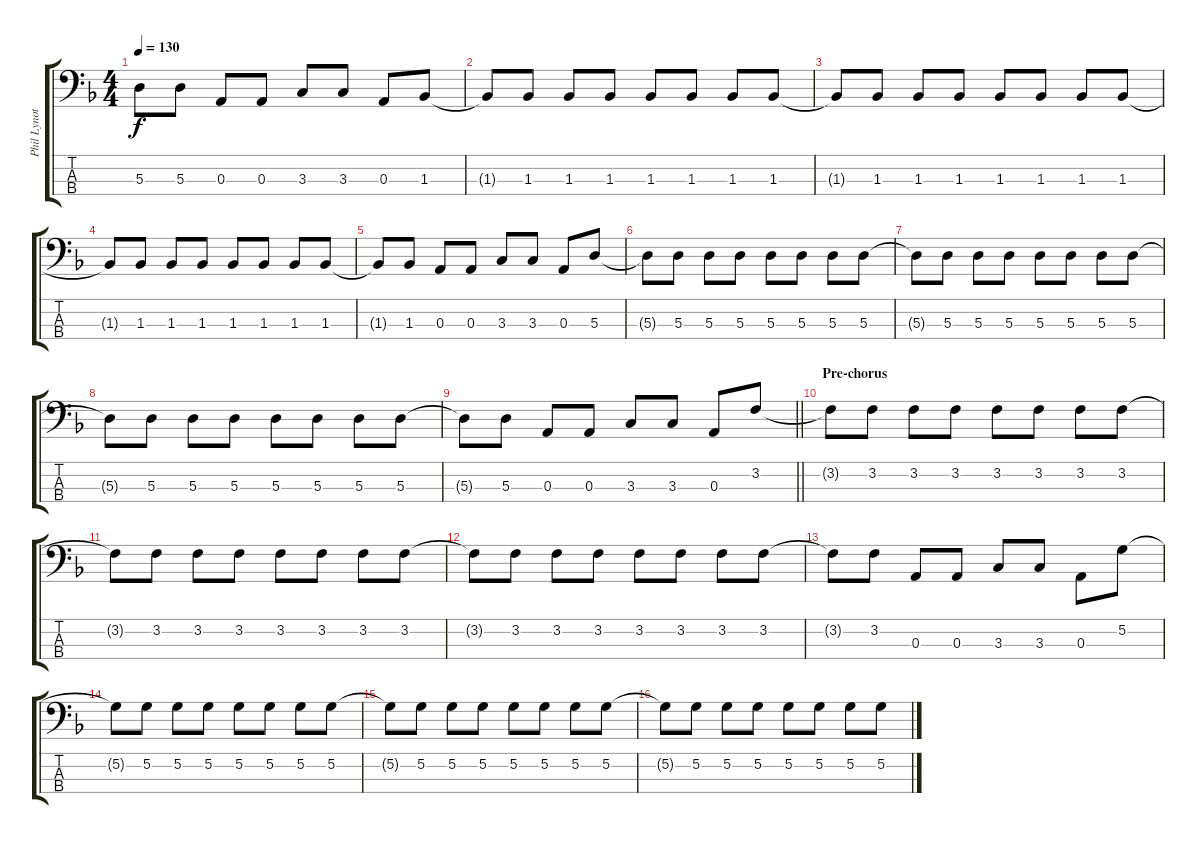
\track ("Phil Lynott" "Phil Lynot") {instrument electricbasspick}
\staff {score tabs}
\tuning (G2 D2 A1 E1) {hide}
\ts (4 4)
\tempo 130
\clef f4
\ks dminor
5.3{t}.8{dy f} 5.3.8 0.3.8 0.3.8 3.3.8 3.3.8 0.3.8 1.3.8 |
1.3{t}.8 1.3.8 1.3.8 1.3.8 1.3.8 1.3.8 1.3.8 1.3.8 |
1.3{t}.8 1.3.8 1.3.8 1.3.8 1.3.8 1.3.8 1.3.8 1.3.8 |
1.3{t}.8 1.3.8 1.3.8 1.3.8 1.3.8 1.3.8 1.3.8 1.3.8 |
1.3{t}.8 1.3.8 0.3.8 0.3.8 3.3.8 3.3.8 0.3.8 5.3.8 |
5.3{t}.8 5.3.8 5.3.8 5.3.8 5.3.8 5.3.8 5.3.8 5.3.8 |
5.3{t}.8 5.3.8 5.3.8 5.3.8 5.3.8 5.3.8 5.3.8 5.3.8 |
5.3{t}.8 5.3.8 5.3.8 5.3.8 5.3.8 5.3.8 5.3.8 5.3.8 |
\barLineRight lightlight
5.3{t}.8 5.3.8 0.3.8 0.3.8 3.3.8 3.3.8 0.3.8 3.2.8 |
\section ("" "Pre-chorus")
3.2{t}.8 3.2.8 3.2.8 3.2.8 3.2.8 3.2.8 3.2.8 3.2.8 |
3.2{t}.8 3.2.8 3.2.8 3.2.8 3.2.8 3.2.8 3.2.8 3.2.8 |
3.2{t}.8 3.2.8 3.2.8 3.2.8 3.2.8 3.2.8 3.2.8 3.2.8 |
3.2{t}.8 3.2.8 0.3.8 0.3.8 3.3.8 3.3.8 0.3.8 5.2.8 |
5.2{t}.8 5.2.8 5.2.8 5.2.8 5.2.8 5.2.8 5.2.8 5.2.8 |
5.2{t}.8 5.2.8 5.2.8 5.2.8 5.2.8 5.2.8 5.2.8 5.2.8 |
5.2{t}.8 5.2.8 5.2.8 5.2.8 5.2.8 5.2.8 5.2.8 5.2.8
